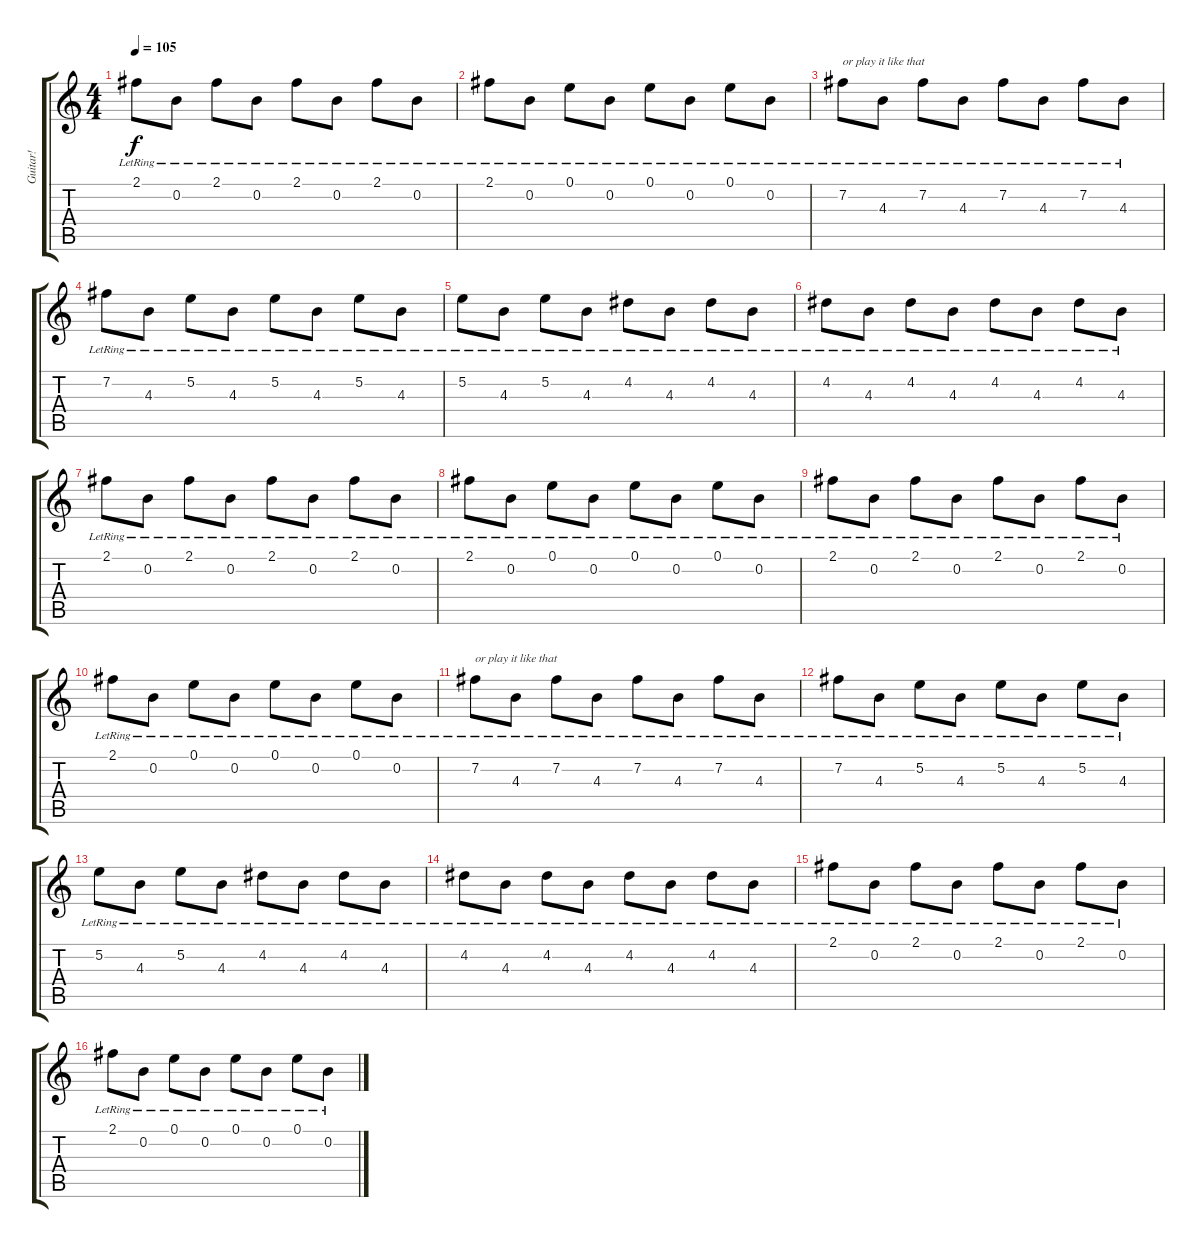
\track ("Guitar!" "Guitar!") {instrument distortionguitar}
\staff {score tabs}
\tuning (E4 B3 G3 D3 A2 E2) {hide}
\ts (4 4)
\tempo 105
\clef g2
\ks c
2.1{lr}.8{dy f} 0.2{lr}.8 2.1{lr}.8 0.2{lr}.8 2.1{lr}.8 0.2{lr}.8 2.1{lr}.8 0.2{lr}.8 |
2.1{lr}.8 0.2{lr}.8 0.1{lr}.8 0.2{lr}.8 0.1{lr}.8 0.2{lr}.8 0.1{lr}.8 0.2{lr}.8 |
7.2{lr}.8{txt "or play it like that"} 4.3{lr}.8 7.2{lr}.8 4.3{lr}.8 7.2{lr}.8 4.3{lr}.8 7.2{lr}.8 4.3{lr}.8 |
7.2{lr}.8 4.3{lr}.8 5.2{lr}.8 4.3{lr}.8 5.2{lr}.8 4.3{lr}.8 5.2{lr}.8 4.3{lr}.8 |
5.2{lr}.8 4.3{lr}.8 5.2{lr}.8 4.3{lr}.8 4.2{lr}.8 4.3{lr}.8 4.2{lr}.8 4.3{lr}.8 |
4.2{lr}.8 4.3{lr}.8 4.2{lr}.8 4.3{lr}.8 4.2{lr}.8 4.3{lr}.8 4.2{lr}.8 4.3{lr}.8 |
2.1{lr}.8 0.2{lr}.8 2.1{lr}.8 0.2{lr}.8 2.1{lr}.8 0.2{lr}.8 2.1{lr}.8 0.2{lr}.8 |
2.1{lr}.8 0.2{lr}.8 0.1{lr}.8 0.2{lr}.8 0.1{lr}.8 0.2{lr}.8 0.1{lr}.8 0.2{lr}.8 |
2.1{lr}.8 0.2{lr}.8 2.1{lr}.8 0.2{lr}.8 2.1{lr}.8 0.2{lr}.8 2.1{lr}.8 0.2{lr}.8 |
2.1{lr}.8 0.2{lr}.8 0.1{lr}.8 0.2{lr}.8 0.1{lr}.8 0.2{lr}.8 0.1{lr}.8 0.2{lr}.8 |
7.2{lr}.8{txt "or play it like that"} 4.3{lr}.8 7.2{lr}.8 4.3{lr}.8 7.2{lr}.8 4.3{lr}.8 7.2{lr}.8 4.3{lr}.8 |
7.2{lr}.8 4.3{lr}.8 5.2{lr}.8 4.3{lr}.8 5.2{lr}.8 4.3{lr}.8 5.2{lr}.8 4.3{lr}.8 |
5.2{lr}.8 4.3{lr}.8 5.2{lr}.8 4.3{lr}.8 4.2{lr}.8 4.3{lr}.8 4.2{lr}.8 4.3{lr}.8 |
4.2{lr}.8 4.3{lr}.8 4.2{lr}.8 4.3{lr}.8 4.2{lr}.8 4.3{lr}.8 4.2{lr}.8 4.3{lr}.8 |
2.1{lr}.8 0.2{lr}.8 2.1{lr}.8 0.2{lr}.8 2.1{lr}.8 0.2{lr}.8 2.1{lr}.8 0.2{lr}.8 |
2.1{lr}.8 0.2{lr}.8 0.1{lr}.8 0.2{lr}.8 0.1{lr}.8 0.2{lr}.8 0.1{lr}.8 0.2{lr}.8
